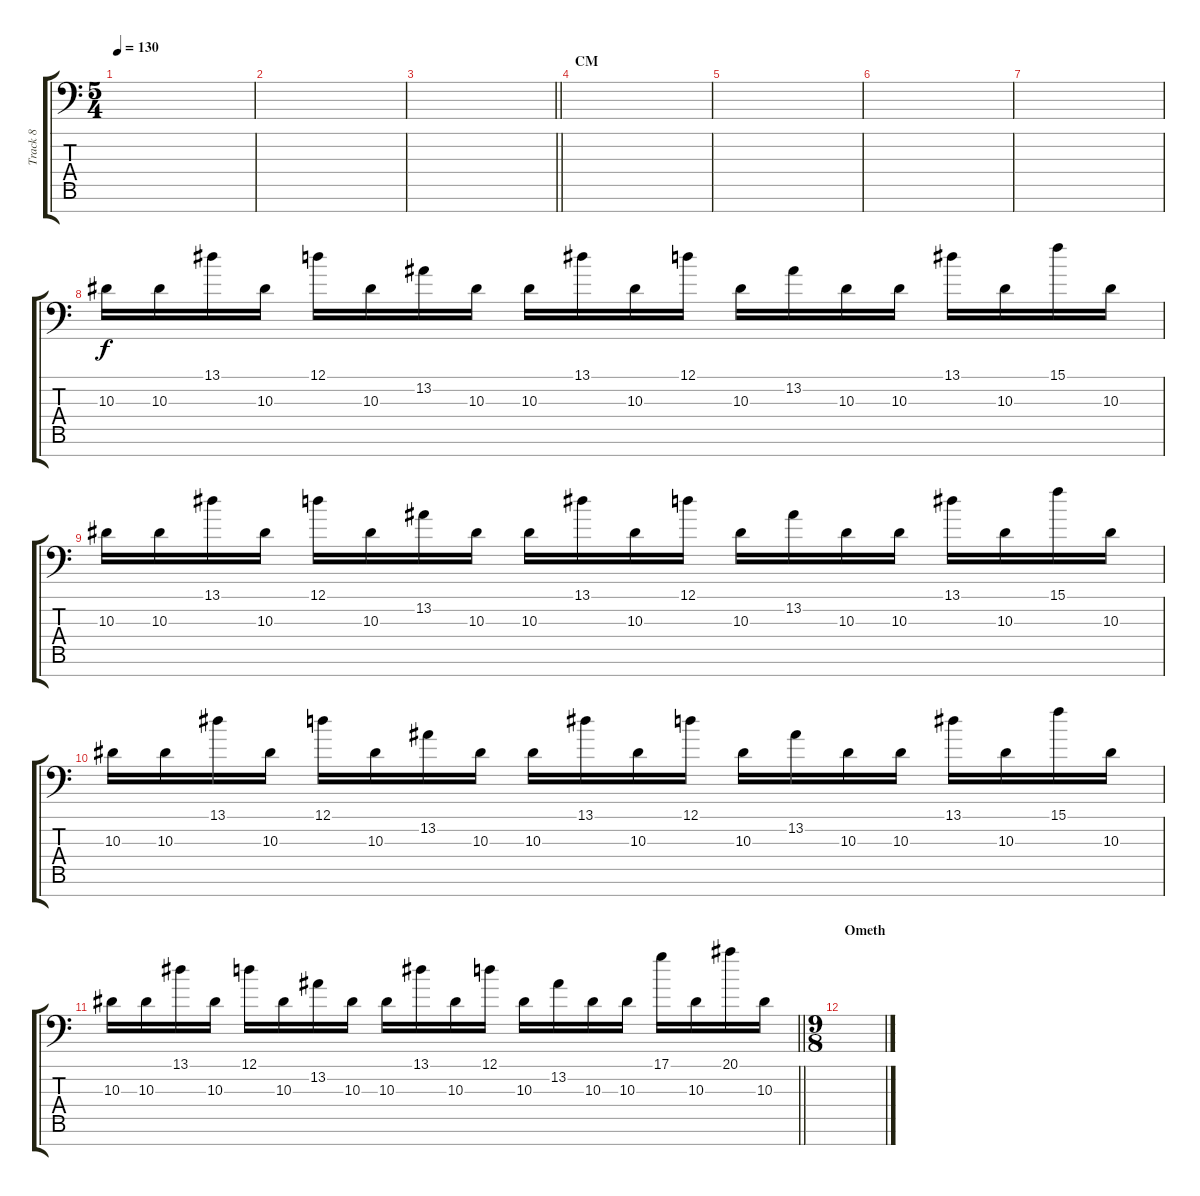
\track ("Track 8" "Track 8") {instrument vibraphone}
\staff {score tabs}
\tuning (D4 A3 F3 C3 G2 D2 G1) {hide}
\ts (5 4)
\tempo 130
\clef f4
\ks c
|
|
\barLineRight lightlight
|
\section ("" "CM")
|
|
|
|
10.3.16 10.3.16 13.1.16 10.3.16 12.1.16 10.3.16 13.2.16 10.3.16 10.3.16 13.1.16 10.3.16 12.1.16 10.3.16 13.2.16 10.3.16 10.3.16 13.1.16 10.3.16 15.1.16 10.3.16 |
10.3.16 10.3.16 13.1.16 10.3.16 12.1.16 10.3.16 13.2.16 10.3.16 10.3.16 13.1.16 10.3.16 12.1.16 10.3.16 13.2.16 10.3.16 10.3.16 13.1.16 10.3.16 15.1.16 10.3.16 |
10.3.16 10.3.16 13.1.16 10.3.16 12.1.16 10.3.16 13.2.16 10.3.16 10.3.16 13.1.16 10.3.16 12.1.16 10.3.16 13.2.16 10.3.16 10.3.16 13.1.16 10.3.16 15.1.16 10.3.16 |
\barLineRight lightlight
10.3.16 10.3.16 13.1.16 10.3.16 12.1.16 10.3.16 13.2.16 10.3.16 10.3.16 13.1.16 10.3.16 12.1.16 10.3.16 13.2.16 10.3.16 10.3.16 17.1.16 10.3.16 20.1.16 10.3.16 |
\ts (9 8)
\section ("" "Ometh")
